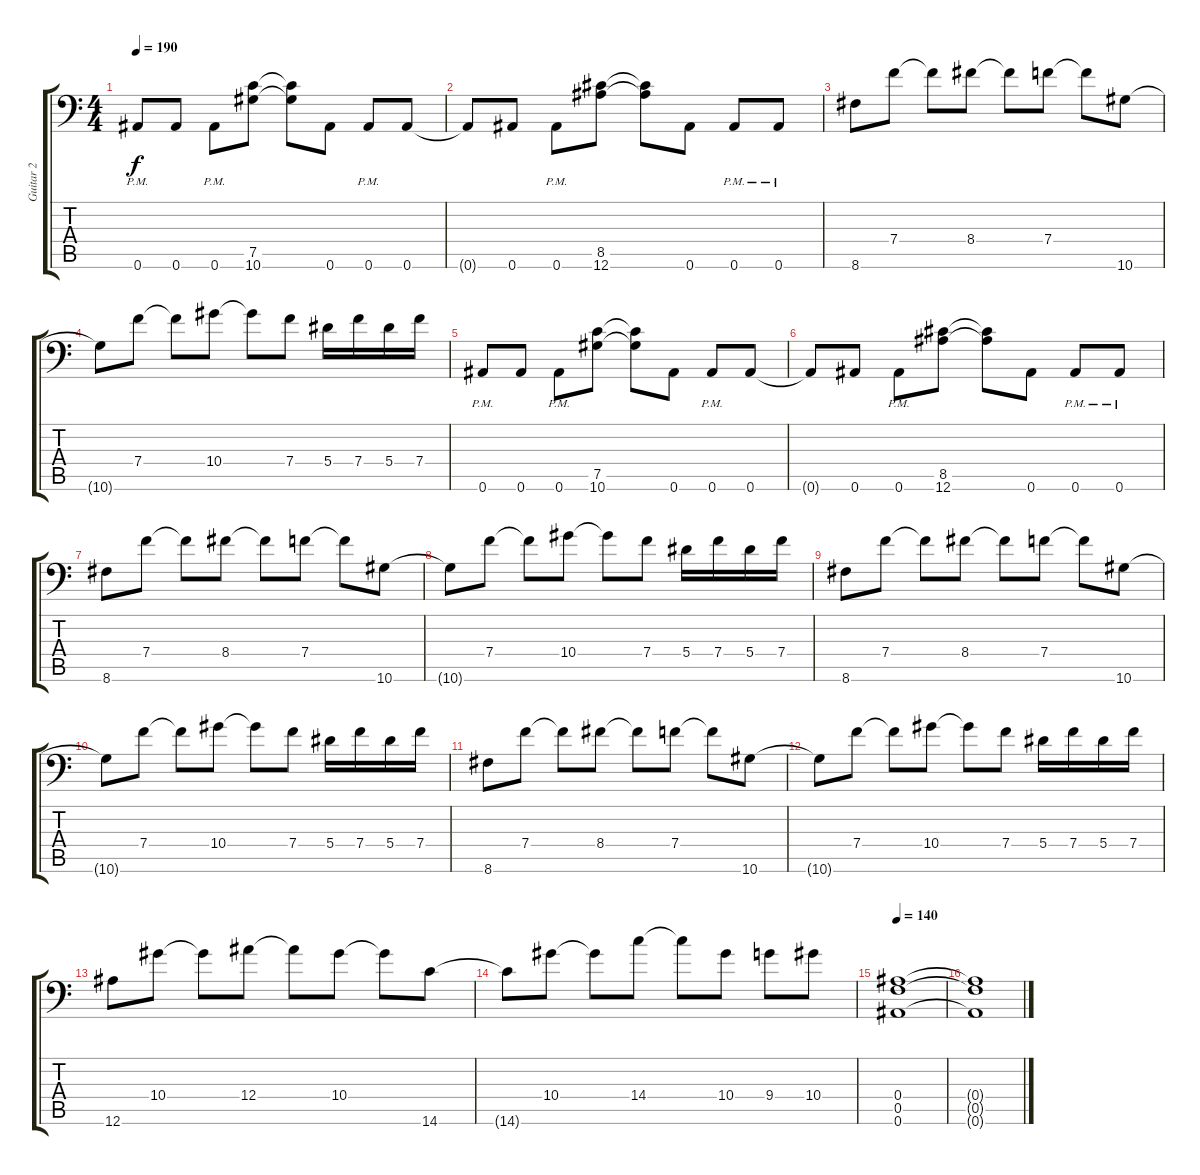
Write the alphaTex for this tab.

\track ("Guitar 2" "Guitar 2") {instrument distortionguitar}
\staff {score tabs}
\tuning (C4 G3 Eb3 Bb2 F2 Bb1) {hide}
\ts (4 4)
\tempo 190
\clef f4
\ks c
0.6{pm}.8{dy f} 0.6.8 0.6{pm}.8 (7.5 10.6).8 (7.5{t} 10.6{t}).8 0.6.8 0.6{pm}.8 0.6.8 |
0.6{t}.8 0.6.8 0.6{pm}.8 (8.5 12.6).8 (8.5{t} 12.6{t}).8 0.6.8 0.6{pm}.8 0.6{pm}.8 |
8.6.8 7.4.8 7.4{t}.8 8.4.8 8.4{t}.8 7.4.8 7.4{t}.8 10.6.8 |
10.6{t}.8 7.4.8 7.4{t}.8 10.4.8 10.4{t}.8 7.4.8 5.4.16 7.4.16 5.4.16 7.4.16 |
0.6{pm}.8 0.6.8 0.6{pm}.8 (7.5 10.6).8 (7.5{t} 10.6{t}).8 0.6.8 0.6{pm}.8 0.6.8 |
0.6{t}.8 0.6.8 0.6{pm}.8 (8.5 12.6).8 (8.5{t} 12.6{t}).8 0.6.8 0.6{pm}.8 0.6{pm}.8 |
8.6.8 7.4.8 7.4{t}.8 8.4.8 8.4{t}.8 7.4.8 7.4{t}.8 10.6.8 |
10.6{t}.8 7.4.8 7.4{t}.8 10.4.8 10.4{t}.8 7.4.8 5.4.16 7.4.16 5.4.16 7.4.16 |
8.6.8 7.4.8 7.4{t}.8 8.4.8 8.4{t}.8 7.4.8 7.4{t}.8 10.6.8 |
10.6{t}.8 7.4.8 7.4{t}.8 10.4.8 10.4{t}.8 7.4.8 5.4.16 7.4.16 5.4.16 7.4.16 |
8.6.8 7.4.8 7.4{t}.8 8.4.8 8.4{t}.8 7.4.8 7.4{t}.8 10.6.8 |
10.6{t}.8 7.4.8 7.4{t}.8 10.4.8 10.4{t}.8 7.4.8 5.4.16 7.4.16 5.4.16 7.4.16 |
12.6.8 10.4.8 10.4{t}.8 12.4.8 12.4{t}.8 10.4.8 10.4{t}.8 14.6.8 |
14.6{t}.8 10.4.8 10.4{t}.8 14.4.8 14.4{t}.8 10.4.8 9.4.8 10.4.8 |
\tempo 140
(0.4 0.5 0.6).1 |
(0.4{t} 0.5{t} 0.6{t}).1
